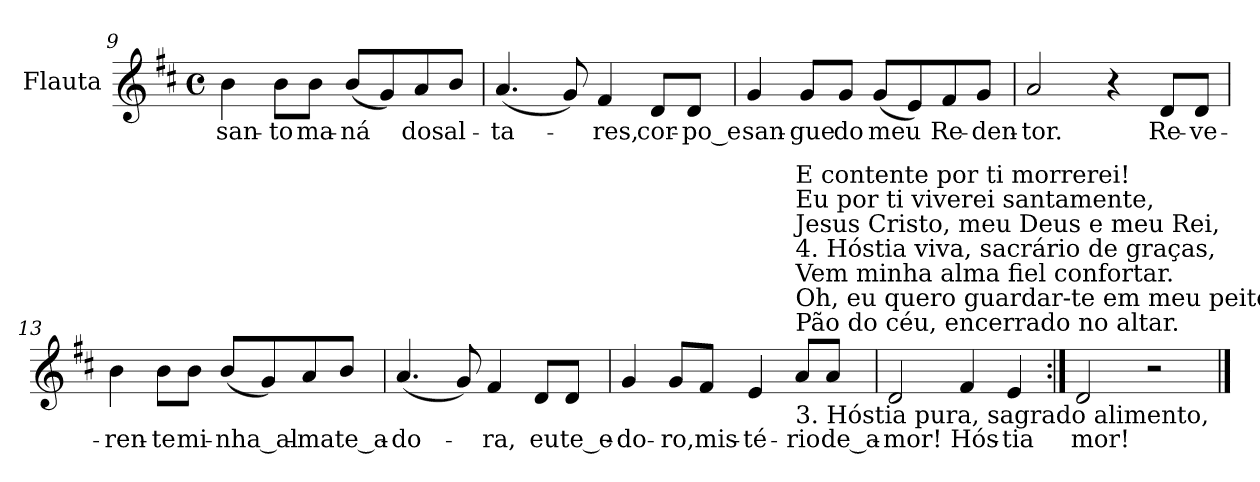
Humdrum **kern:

**kern	**text
*part1	*part1
*staff1	*staff1
*I"Flauta	*
*I'Fl.	*
!!LO:LB:g=z
*clefG2	*
*k[f#c#]	*
*D:	*
*M4/4	*
*met(c)	*
=9	=9
!	!LO:LY:b:color=#000000
4bi\	-san-
!	!LO:LY:b:color=#000000
8bi\L	-to
!	!LO:LY:b:color=#000000
8bi\J	ma-
!	!LO:LY:b:color=#000000
(8bi/L	-ná
8gi/)	.
!	!LO:LY:b:color=#000000
8ai/	dos
!	!LO:LY:b:color=#000000
8bi/J	al-
=10	=10
!	!LO:LY:b:color=#000000
(4.ai/	-ta-
8gi/)	.
!	!LO:LY:b:color=#000000
4f#i/	-res,
!	!LO:LY:b:color=#000000
8di/L	cor-
!	!LO:LY:b:color=#000000
8di/J	-po_e
=11	=11
!	!LO:LY:b:color=#000000
4gi/	san-
!	!LO:LY:b:color=#000000
8gi/L	-gue
!	!LO:LY:b:color=#000000
8gi/J	do
!	!LO:LY:b:color=#000000
(8gi/L	meu
8ei/)	.
!	!LO:LY:b:color=#000000
8f#i/	Re-
!	!LO:LY:b:color=#000000
8gi/J	-den-
=12	=12
!	!LO:LY:b:color=#000000
2ai/	-tor.
4r	.
!	!LO:LY:b:color=#000000
8di/L	Re-
!	!LO:LY:b:color=#000000
8di/J	-ve-
!!LO:LB:g=z
=13	=13
!	!LO:LY:b:color=#000000
4bi\	-ren-
!	!LO:LY:b:color=#000000
8bi\L	-te
!	!LO:LY:b:color=#000000
8bi\J	mi-
!	!LO:LY:b:color=#000000
(8bi/L	-nha_al-
8gi/)	.
!	!LO:LY:b:color=#000000
8ai/	-ma
!	!LO:LY:b:color=#000000
8bi/J	te_a-
=14	=14
!	!LO:LY:b:color=#000000
(4.ai/	-do-
8gi/)	.
!	!LO:LY:b:color=#000000
4f#i/	-ra,
!	!LO:LY:b:color=#000000
8di/L	eu
!	!LO:LY:b:color=#000000
8di/J	te_e-
!!LO:LB:g=z
=15	=15
!	!LO:LY:b:color=#000000
4gi/	-do-
!	!LO:LY:b:color=#000000
8gi/L	-ro,
!	!LO:LY:b:color=#000000
8f#i/J	mis-
!	!LO:LY:b:color=#000000
4ei/	-té-
!LO:TX:b:t=3. Hóstia pura, sagrado alimento,	!
!LO:TX:t=Pão do céu, encerrado no altar.	!
!LO:TX:t=Oh, eu quero guardar-te em meu peito,	!
!LO:TX:t=Vem minha alma fiel confortar.	!
!LO:TX:t=4. Hóstia viva, sacrário de graças,	!
!LO:TX:t=Jesus Cristo, meu Deus e meu Rei,	!
!LO:TX:t=Eu por ti viverei santamente,	!
!LO:TX:t=E contente por ti morrerei!	!
!	!LO:LY:b:color=#000000
8ai/L	-rio
!	!LO:LY:b:color=#000000
8ai/J	de_a-
=16	=16
!	!LO:LY:b:color=#000000
2di/	-mor!
!	!LO:LY:b:color=#000000
4f#i/	Hós-
!	!LO:LY:b:color=#000000
4ei/	-tia
=17:|!	=17:|!
!	!LO:LY:b:color=#000000
2di/	mor!
2r	.
==	==
*-	*-
